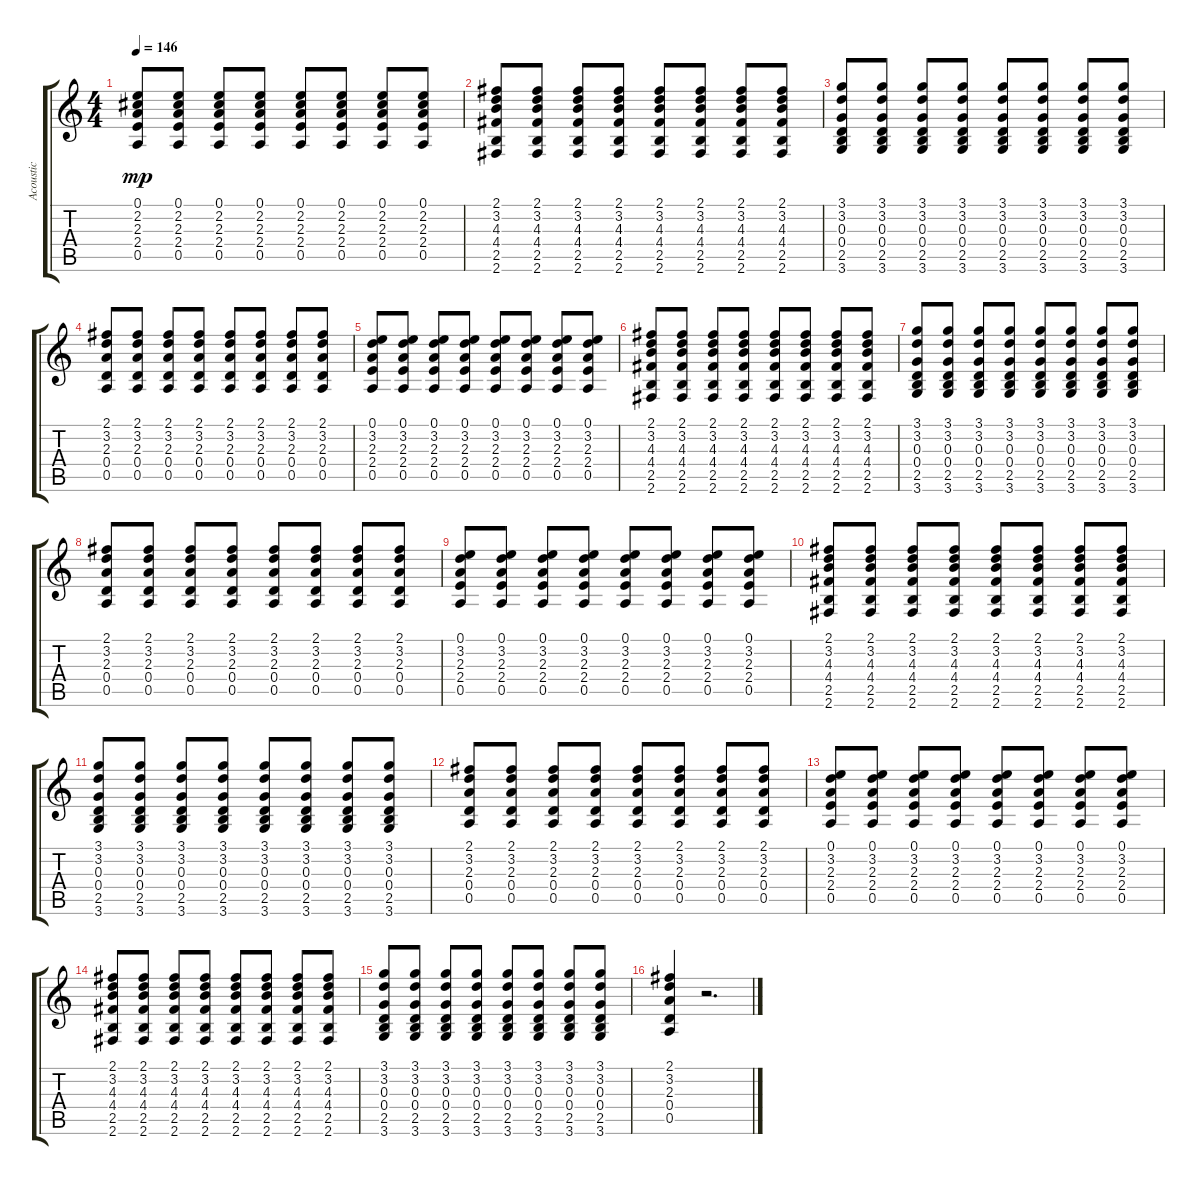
\track ("Acoustic" "Acoustic") {instrument acousticguitarsteel}
\staff {score tabs}
\tuning (E4 B3 G3 D3 A2 E2) {hide}
\ts (4 4)
\tempo 146
\clef g2
\ks c
(0.1 2.2 2.3 2.4 0.5).8{dy mp} (0.1 2.2 2.3 2.4 0.5).8 (0.1 2.2 2.3 2.4 0.5).8 (0.1 2.2 2.3 2.4 0.5).8 (0.1 2.2 2.3 2.4 0.5).8 (0.1 2.2 2.3 2.4 0.5).8 (0.1 2.2 2.3 2.4 0.5).8 (0.1 2.2 2.3 2.4 0.5).8 |
(2.1 3.2 4.3 4.4 2.5 2.6).8 (2.1 3.2 4.3 4.4 2.5 2.6).8 (2.1 3.2 4.3 4.4 2.5 2.6).8 (2.1 3.2 4.3 4.4 2.5 2.6).8 (2.1 3.2 4.3 4.4 2.5 2.6).8 (2.1 3.2 4.3 4.4 2.5 2.6).8 (2.1 3.2 4.3 4.4 2.5 2.6).8 (2.1 3.2 4.3 4.4 2.5 2.6).8 |
(3.1 3.2 0.3 0.4 2.5 3.6).8 (3.1 3.2 0.3 0.4 2.5 3.6).8 (3.1 3.2 0.3 0.4 2.5 3.6).8 (3.1 3.2 0.3 0.4 2.5 3.6).8 (3.1 3.2 0.3 0.4 2.5 3.6).8 (3.1 3.2 0.3 0.4 2.5 3.6).8 (3.1 3.2 0.3 0.4 2.5 3.6).8 (3.1 3.2 0.3 0.4 2.5 3.6).8 |
(2.1 3.2 2.3 0.4 0.5).8 (2.1 3.2 2.3 0.4 0.5).8 (2.1 3.2 2.3 0.4 0.5).8 (2.1 3.2 2.3 0.4 0.5).8 (2.1 3.2 2.3 0.4 0.5).8 (2.1 3.2 2.3 0.4 0.5).8 (2.1 3.2 2.3 0.4 0.5).8 (2.1 3.2 2.3 0.4 0.5).8 |
(0.1 3.2 2.3 2.4 0.5).8 (0.1 3.2 2.3 2.4 0.5).8 (0.1 3.2 2.3 2.4 0.5).8 (0.1 3.2 2.3 2.4 0.5).8 (0.1 3.2 2.3 2.4 0.5).8 (0.1 3.2 2.3 2.4 0.5).8 (0.1 3.2 2.3 2.4 0.5).8 (0.1 3.2 2.3 2.4 0.5).8 |
(2.1 3.2 4.3 4.4 2.5 2.6).8 (2.1 3.2 4.3 4.4 2.5 2.6).8 (2.1 3.2 4.3 4.4 2.5 2.6).8 (2.1 3.2 4.3 4.4 2.5 2.6).8 (2.1 3.2 4.3 4.4 2.5 2.6).8 (2.1 3.2 4.3 4.4 2.5 2.6).8 (2.1 3.2 4.3 4.4 2.5 2.6).8 (2.1 3.2 4.3 4.4 2.5 2.6).8 |
(3.1 3.2 0.3 0.4 2.5 3.6).8 (3.1 3.2 0.3 0.4 2.5 3.6).8 (3.1 3.2 0.3 0.4 2.5 3.6).8 (3.1 3.2 0.3 0.4 2.5 3.6).8 (3.1 3.2 0.3 0.4 2.5 3.6).8 (3.1 3.2 0.3 0.4 2.5 3.6).8 (3.1 3.2 0.3 0.4 2.5 3.6).8 (3.1 3.2 0.3 0.4 2.5 3.6).8 |
(2.1 3.2 2.3 0.4 0.5).8 (2.1 3.2 2.3 0.4 0.5).8 (2.1 3.2 2.3 0.4 0.5).8 (2.1 3.2 2.3 0.4 0.5).8 (2.1 3.2 2.3 0.4 0.5).8 (2.1 3.2 2.3 0.4 0.5).8 (2.1 3.2 2.3 0.4 0.5).8 (2.1 3.2 2.3 0.4 0.5).8 |
(0.1 3.2 2.3 2.4 0.5).8 (0.1 3.2 2.3 2.4 0.5).8 (0.1 3.2 2.3 2.4 0.5).8 (0.1 3.2 2.3 2.4 0.5).8 (0.1 3.2 2.3 2.4 0.5).8 (0.1 3.2 2.3 2.4 0.5).8 (0.1 3.2 2.3 2.4 0.5).8 (0.1 3.2 2.3 2.4 0.5).8 |
(2.1 3.2 4.3 4.4 2.5 2.6).8 (2.1 3.2 4.3 4.4 2.5 2.6).8 (2.1 3.2 4.3 4.4 2.5 2.6).8 (2.1 3.2 4.3 4.4 2.5 2.6).8 (2.1 3.2 4.3 4.4 2.5 2.6).8 (2.1 3.2 4.3 4.4 2.5 2.6).8 (2.1 3.2 4.3 4.4 2.5 2.6).8 (2.1 3.2 4.3 4.4 2.5 2.6).8 |
(3.1 3.2 0.3 0.4 2.5 3.6).8 (3.1 3.2 0.3 0.4 2.5 3.6).8 (3.1 3.2 0.3 0.4 2.5 3.6).8 (3.1 3.2 0.3 0.4 2.5 3.6).8 (3.1 3.2 0.3 0.4 2.5 3.6).8 (3.1 3.2 0.3 0.4 2.5 3.6).8 (3.1 3.2 0.3 0.4 2.5 3.6).8 (3.1 3.2 0.3 0.4 2.5 3.6).8 |
(2.1 3.2 2.3 0.4 0.5).8 (2.1 3.2 2.3 0.4 0.5).8 (2.1 3.2 2.3 0.4 0.5).8 (2.1 3.2 2.3 0.4 0.5).8 (2.1 3.2 2.3 0.4 0.5).8 (2.1 3.2 2.3 0.4 0.5).8 (2.1 3.2 2.3 0.4 0.5).8 (2.1 3.2 2.3 0.4 0.5).8 |
(0.1 3.2 2.3 2.4 0.5).8 (0.1 3.2 2.3 2.4 0.5).8 (0.1 3.2 2.3 2.4 0.5).8 (0.1 3.2 2.3 2.4 0.5).8 (0.1 3.2 2.3 2.4 0.5).8 (0.1 3.2 2.3 2.4 0.5).8 (0.1 3.2 2.3 2.4 0.5).8 (0.1 3.2 2.3 2.4 0.5).8 |
(2.1 3.2 4.3 4.4 2.5 2.6).8 (2.1 3.2 4.3 4.4 2.5 2.6).8 (2.1 3.2 4.3 4.4 2.5 2.6).8 (2.1 3.2 4.3 4.4 2.5 2.6).8 (2.1 3.2 4.3 4.4 2.5 2.6).8 (2.1 3.2 4.3 4.4 2.5 2.6).8 (2.1 3.2 4.3 4.4 2.5 2.6).8 (2.1 3.2 4.3 4.4 2.5 2.6).8 |
(3.1 3.2 0.3 0.4 2.5 3.6).8 (3.1 3.2 0.3 0.4 2.5 3.6).8 (3.1 3.2 0.3 0.4 2.5 3.6).8 (3.1 3.2 0.3 0.4 2.5 3.6).8 (3.1 3.2 0.3 0.4 2.5 3.6).8 (3.1 3.2 0.3 0.4 2.5 3.6).8 (3.1 3.2 0.3 0.4 2.5 3.6).8 (3.1 3.2 0.3 0.4 2.5 3.6).8 |
(2.1 3.2 2.3 0.4 0.5).4 r.2{d}
